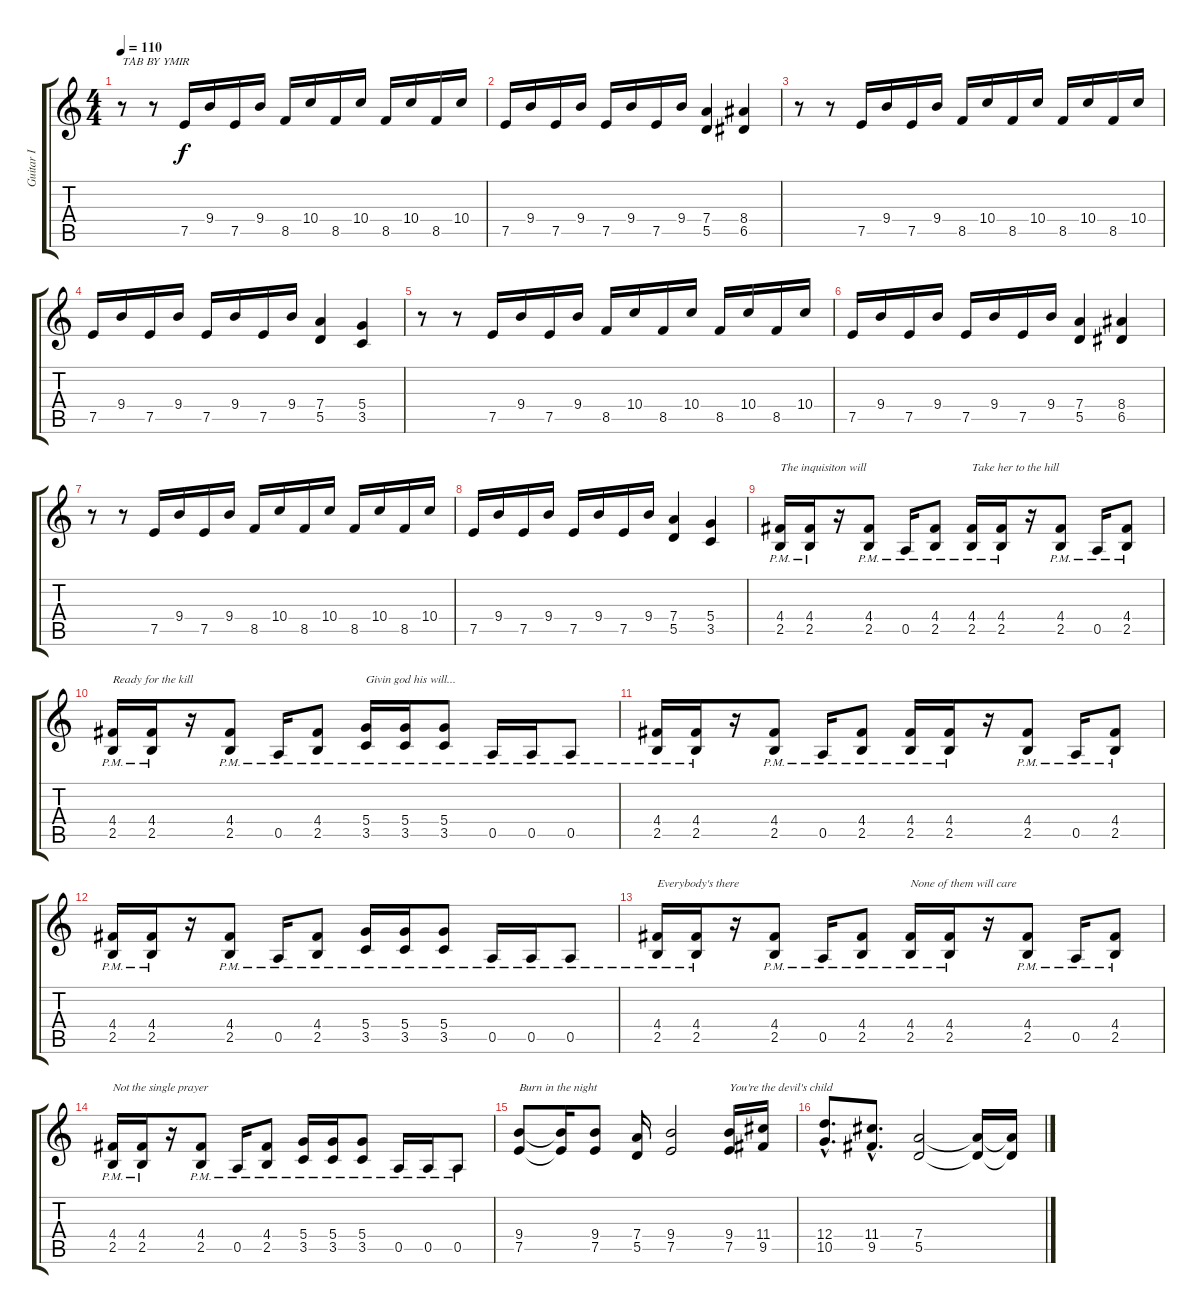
\track ("Guitar I" "Guitar I") {instrument distortionguitar}
\staff {score tabs}
\tuning (E4 B3 G3 D3 A2 E2) {hide}
\ts (4 4)
\tempo 110
\clef g2
\ks c
r.8{txt "TAB BY YMIR" dy f instrument distortionguitar} r.8 7.5.16 9.4.16 7.5.16 9.4.16 8.5.16 10.4.16 8.5.16 10.4.16 8.5.16 10.4.16 8.5.16 10.4.16 |
7.5.16 9.4.16 7.5.16 9.4.16 7.5.16 9.4.16 7.5.16 9.4.16 (7.4 5.5).4 (8.4 6.5).4 |
r.8 r.8 7.5.16 9.4.16 7.5.16 9.4.16 8.5.16 10.4.16 8.5.16 10.4.16 8.5.16 10.4.16 8.5.16 10.4.16 |
7.5.16 9.4.16 7.5.16 9.4.16 7.5.16 9.4.16 7.5.16 9.4.16 (7.4 5.5).4 (5.4 3.5).4 |
r.8 r.8 7.5.16 9.4.16 7.5.16 9.4.16 8.5.16 10.4.16 8.5.16 10.4.16 8.5.16 10.4.16 8.5.16 10.4.16 |
7.5.16 9.4.16 7.5.16 9.4.16 7.5.16 9.4.16 7.5.16 9.4.16 (7.4 5.5).4 (8.4 6.5).4 |
r.8 r.8 7.5.16 9.4.16 7.5.16 9.4.16 8.5.16 10.4.16 8.5.16 10.4.16 8.5.16 10.4.16 8.5.16 10.4.16 |
7.5.16 9.4.16 7.5.16 9.4.16 7.5.16 9.4.16 7.5.16 9.4.16 (7.4 5.5).4 (5.4 3.5).4 |
(4.4{pm} 2.5{pm}).16{txt "The inquisiton will"} (4.4{pm} 2.5{pm}).16 r.16 (4.4{pm} 2.5{pm}).8 0.5{pm}.16 (4.4{pm} 2.5{pm}).8 (4.4{pm} 2.5{pm}).16{txt "Take her to the hill"} (4.4{pm} 2.5{pm}).16 r.16 (4.4{pm} 2.5{pm}).8 0.5{pm}.16 (4.4{pm} 2.5{pm}).8 |
(4.4{pm} 2.5{pm}).16{txt "Ready for the kill"} (4.4{pm} 2.5{pm}).16 r.16 (4.4{pm} 2.5{pm}).8 0.5{pm}.16 (4.4{pm} 2.5{pm}).8 (5.4{pm} 3.5{pm}).16{txt "Givin god his will..."} (5.4{pm} 3.5{pm}).16 (5.4{pm} 3.5{pm}).8 0.5{pm}.16 0.5{pm}.16 0.5{pm}.8 |
(4.4{pm} 2.5{pm}).16 (4.4{pm} 2.5{pm}).16 r.16 (4.4{pm} 2.5{pm}).8 0.5{pm}.16 (4.4{pm} 2.5{pm}).8 (4.4 2.5{pm}).16 (4.4{pm} 2.5{pm}).16 r.16 (4.4{pm} 2.5{pm}).8 0.5{pm}.16 (4.4{pm} 2.5{pm}).8 |
(4.4{pm} 2.5{pm}).16 (4.4{pm} 2.5{pm}).16 r.16 (4.4{pm} 2.5{pm}).8 0.5{pm}.16 (4.4{pm} 2.5{pm}).8 (5.4{pm} 3.5{pm}).16 (5.4{pm} 3.5{pm}).16 (5.4{pm} 3.5{pm}).8 0.5{pm}.16 0.5{pm}.16 0.5{pm}.8 |
(4.4{pm} 2.5{pm}).16{txt "Everybody's there"} (4.4{pm} 2.5{pm}).16 r.16 (4.4{pm} 2.5{pm}).8 0.5{pm}.16 (4.4{pm} 2.5{pm}).8 (4.4 2.5{pm}).16{txt "None of them will care"} (4.4{pm} 2.5{pm}).16 r.16 (4.4{pm} 2.5{pm}).8 0.5{pm}.16 (4.4{pm} 2.5{pm}).8 |
(4.4{pm} 2.5{pm}).16{txt "Not the single prayer"} (4.4{pm} 2.5{pm}).16 r.16 (4.4{pm} 2.5{pm}).8 0.5{pm}.16 (4.4{pm} 2.5{pm}).8 (5.4{pm} 3.5{pm}).16 (5.4{pm} 3.5{pm}).16 (5.4{pm} 3.5{pm}).8 0.5{pm}.16 0.5{pm}.16 0.5{pm}.8 |
(9.4 7.5).8{txt "Burn in the night"} (9.4{t} 7.5{t}).16 (9.4 7.5).8 (7.4 5.5).16 (9.4 7.5).2 (9.4 7.5).16{txt "You're the devil's child"} (11.4 9.5).16 |
(12.4{hac} 10.5{hac}).8{d} (11.4{hac} 9.5{hac}).8{d} (7.4 5.5).2 (7.4{t} 5.5{t}).16 (7.4{t} 5.5{t}).16
